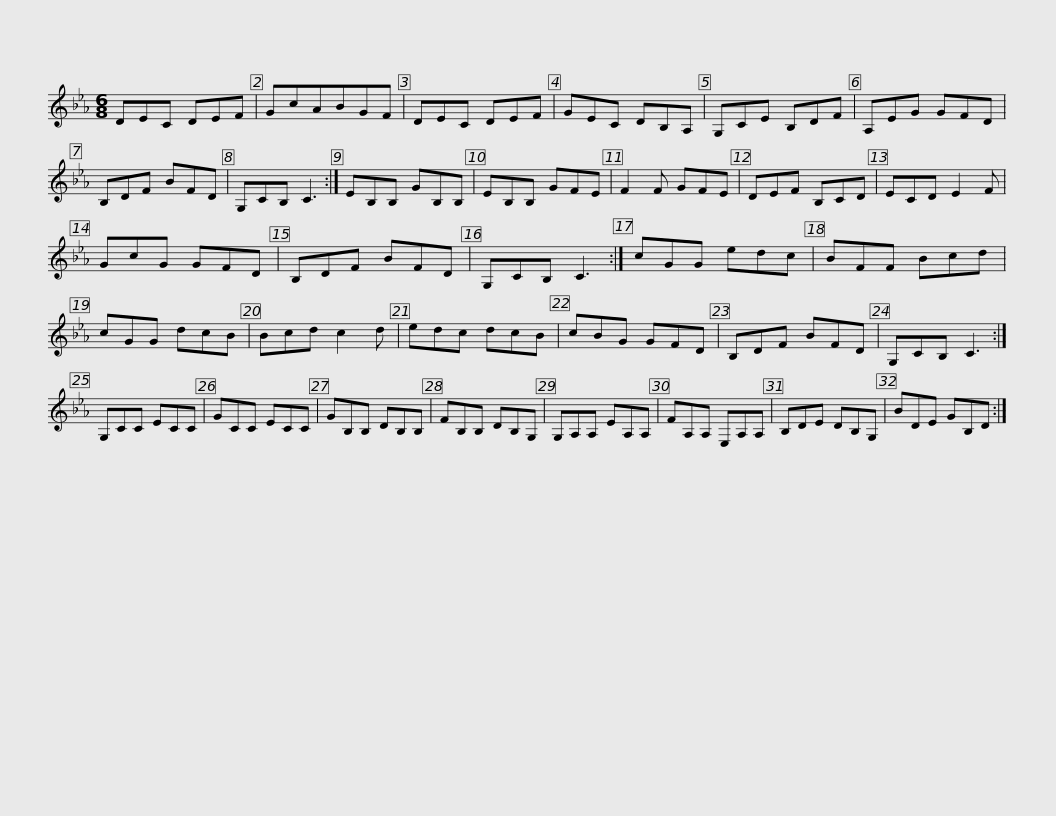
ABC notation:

X:1
L:1/8
M:6/8
I:linebreak $
K:Eb
V:1 treble
V:1
 DEC DEF | GcABGF | DEC DEF | GEC DB,A, | G,CE B,DF | %5
 A,EG GFD | B,DF BFD |$ G,CB, C3 :| EB,B, GB,B, | EB,B, GFE | %10
 F2 F GFE | DEF B,CD | ECD E2 F | GcG GFD |$ B,DF BFD | %15
 G,CB, C3 :| cGG edc | BFF Bcd | cGG dcB | Bcd c2 d | %20
 edc dcB |$ cBG GFD | B,DF BFD | G,CB, C3 :| G,CC ECC | %25
 GCC ECC | GB,B, DB,B, |$ FB,B, DB,G, | G,A,A, EA,A, | FA,A, E,A,A, | %30
 B,DE DB,G, | BDE GB,D :| %32
